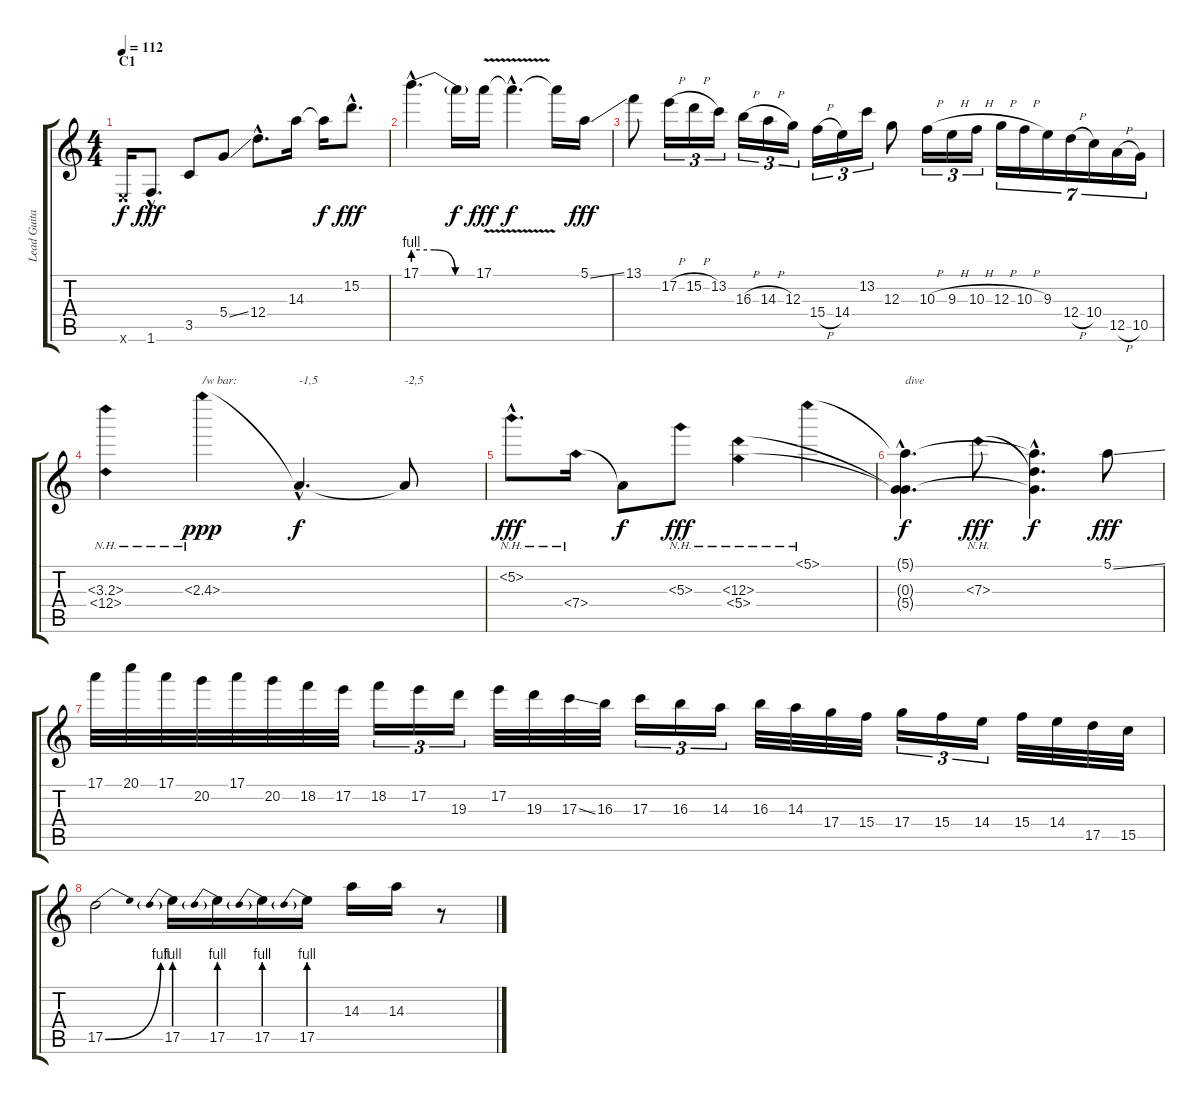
\track ("Lead Guitar 1" "Lead Guita") {instrument distortionguitar}
\staff {score tabs}
\tuning (E4 B3 G3 D3 A2 E2) {hide}
\ts (4 4)
\section ("" "C1")
\tempo 112
\clef g2
\ks c
0.6{x}.16{dy f} 1.6{hac}.8{d dy fff} 3.5.8 5.4{ss}.8 12.4{hac}.8{d} 14.3.16 14.3{t}.16{dy f} 15.2{hac}.8{d dy fff} |
17.1{be (custom 0 4 20 4 40 0 60 0) hac}.4{d} 17.1{t}.16{dy f} 17.1{v}.16{dy fff} 17.1{hac t}.4{d dy f} 17.1{t}.16 5.1{ss}.16{dy fff} |
13.1.8 17.2{h}.16{tu (3 2)} 15.2{h}.16{tu (3 2)} 13.2.16{tu (3 2)} 16.3{h}.16{tu (3 2)} 14.3{h}.16{tu (3 2)} 12.3.16{tu (3 2)} 15.4{h}.16{tu (3 2)} 14.4.16{tu (3 2)} 13.2.16{tu (3 2)} 12.3.8 10.3{h}.16{tu (3 2)} 9.3{h}.16{tu (3 2)} 10.3{h}.16{tu (3 2)} 12.3{h}.16{tu (7 4)} 10.3{h}.16{tu (7 4)} 9.3.16{tu (7 4)} 12.4{h}.16{tu (7 4)} 10.4.16{tu (7 4)} 12.5{h}.16{tu (7 4)} 10.5.16{tu (7 4)} |
(3.3{nh} 0.4{nh}).4 2.3{nh}.4{txt "/w bar:" dy ppp} 2.3{hac t}.4{d txt "-1,5" dy f} 2.3{t}.8{txt "-2,5"} |
5.2{nh hac}.8{d dy fff} 7.4{nh}.16 7.4{t}.8{dy f} 5.3{nh}.8{dy fff} (0.3{nh} 5.4{nh}).4 5.1{nh}.4 |
(5.1{hac t} 0.3{hac t} 5.4{hac t}).4{d txt "dive" dy f volume 0} 7.3{nh}.8{dy fff} (5.1{hac t} 7.3{hac t} 5.4{hac t}).4{d dy f} 5.1{ss}.8{dy fff volume 16} |
17.1.32 20.1.32 17.1.32 20.2.32 17.1.32 20.2.32 18.2.32 17.2.32 18.2.16{tu (3 2)} 17.2.16{tu (3 2)} 19.3.16{tu (3 2)} 17.2.32 19.3.32 17.3{ss}.32 16.3.32 17.3.16{tu (3 2)} 16.3.16{tu (3 2)} 14.3.16{tu (3 2)} 16.3.32 14.3.32 17.4.32 15.4.32 17.4.16{tu (3 2)} 15.4.16{tu (3 2)} 14.4.16{tu (3 2)} 15.4.32 14.4.32 17.5.32 15.5.32 |
17.5{be (bend 0 0 60 4)}.2 17.5{be (prebend 0 4 60 4)}.16 17.5{be (prebend 0 4 60 4)}.16 17.5{be (prebend 0 4 60 4)}.16 17.5{be (prebend 0 4 60 4)}.16 14.3.16 14.3{ss}.16 r.8
